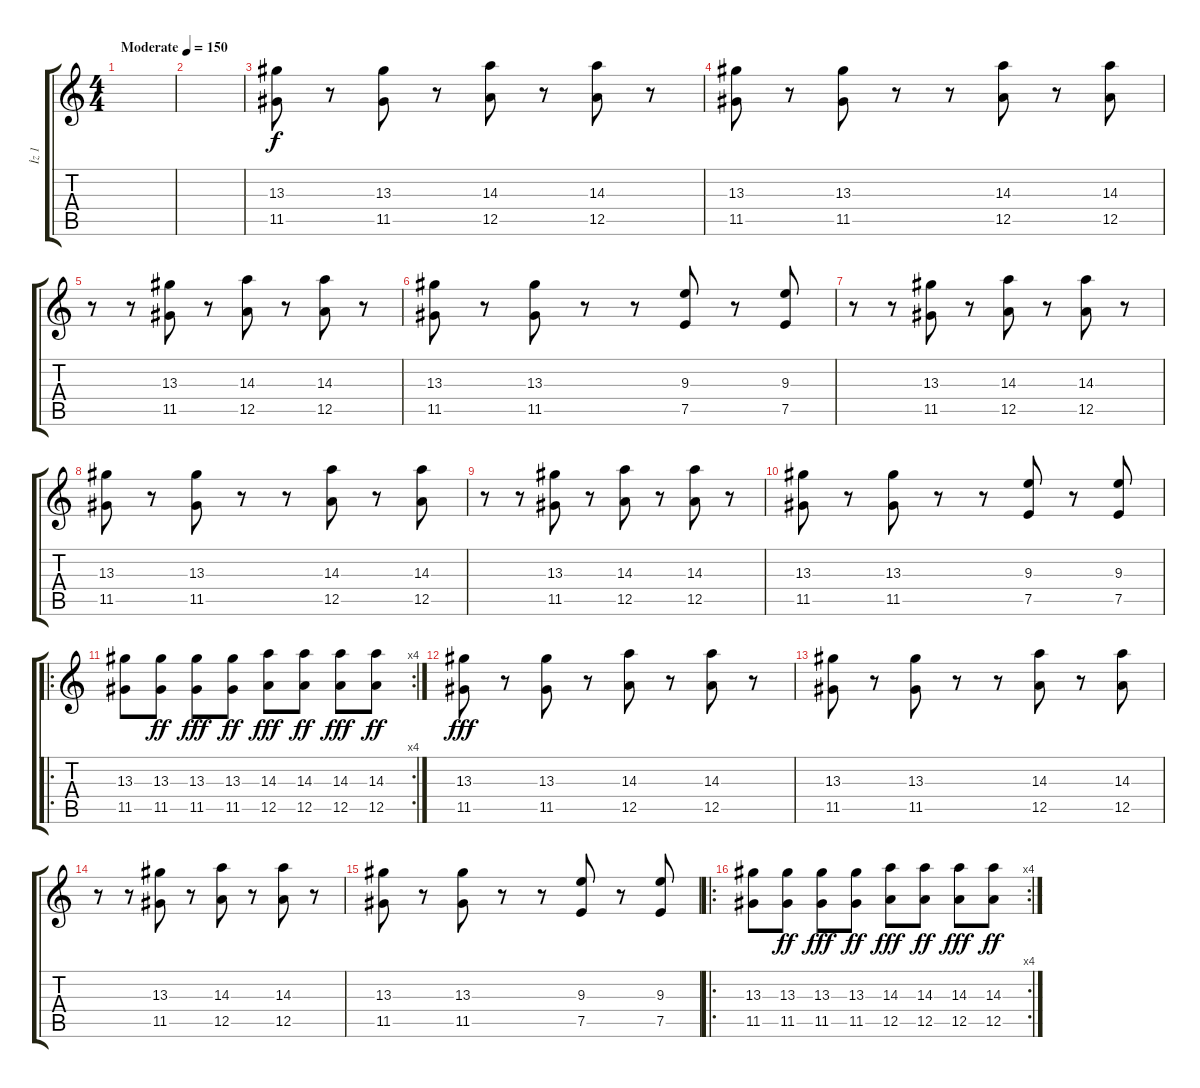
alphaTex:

\track ("İz 1" "İz 1") {instrument overdrivenguitar}
\staff {score tabs}
\tuning (E4 B3 G3 D3 A2 E2) {hide}
\ts (4 4)
\tempo (150 "Moderate")
\clef g2
\ks c
|
|
(13.3 11.5).8 r.8 (13.3 11.5).8 r.8 (14.3 12.5).8 r.8 (14.3 12.5).8 r.8 |
(13.3 11.5).8 r.8 (13.3 11.5).8 r.8 r.8 (14.3 12.5).8 r.8 (14.3 12.5).8 |
r.8 r.8 (13.3 11.5).8 r.8 (14.3 12.5).8 r.8 (14.3 12.5).8 r.8 |
(13.3 11.5).8 r.8 (13.3 11.5).8 r.8 r.8 (9.3 7.5).8 r.8 (9.3 7.5).8 |
r.8 r.8 (13.3 11.5).8 r.8 (14.3 12.5).8 r.8 (14.3 12.5).8 r.8 |
(13.3 11.5).8 r.8 (13.3 11.5).8 r.8 r.8 (14.3 12.5).8 r.8 (14.3 12.5).8 |
r.8 r.8 (13.3 11.5).8 r.8 (14.3 12.5).8 r.8 (14.3 12.5).8 r.8 |
(13.3 11.5).8 r.8 (13.3 11.5).8 r.8 r.8 (9.3 7.5).8 r.8 (9.3 7.5).8 |
\ro
\rc 4
(13.3 11.5).8 (13.3 11.5).8{dy ff} (13.3 11.5).8{dy fff} (13.3 11.5).8{dy ff} (14.3 12.5).8{dy fff} (14.3 12.5).8{dy ff} (14.3 12.5).8{dy fff} (14.3 12.5).8{dy ff} |
(13.3 11.5).8{dy fff} r.8 (13.3 11.5).8 r.8 (14.3 12.5).8 r.8 (14.3 12.5).8 r.8 |
(13.3 11.5).8 r.8 (13.3 11.5).8 r.8 r.8 (14.3 12.5).8 r.8 (14.3 12.5).8 |
r.8 r.8 (13.3 11.5).8 r.8 (14.3 12.5).8 r.8 (14.3 12.5).8 r.8 |
(13.3 11.5).8 r.8 (13.3 11.5).8 r.8 r.8 (9.3 7.5).8 r.8 (9.3 7.5).8 |
\ro
\rc 4
(13.3 11.5).8 (13.3 11.5).8{dy ff} (13.3 11.5).8{dy fff} (13.3 11.5).8{dy ff} (14.3 12.5).8{dy fff} (14.3 12.5).8{dy ff} (14.3 12.5).8{dy fff} (14.3 12.5).8{dy ff}
